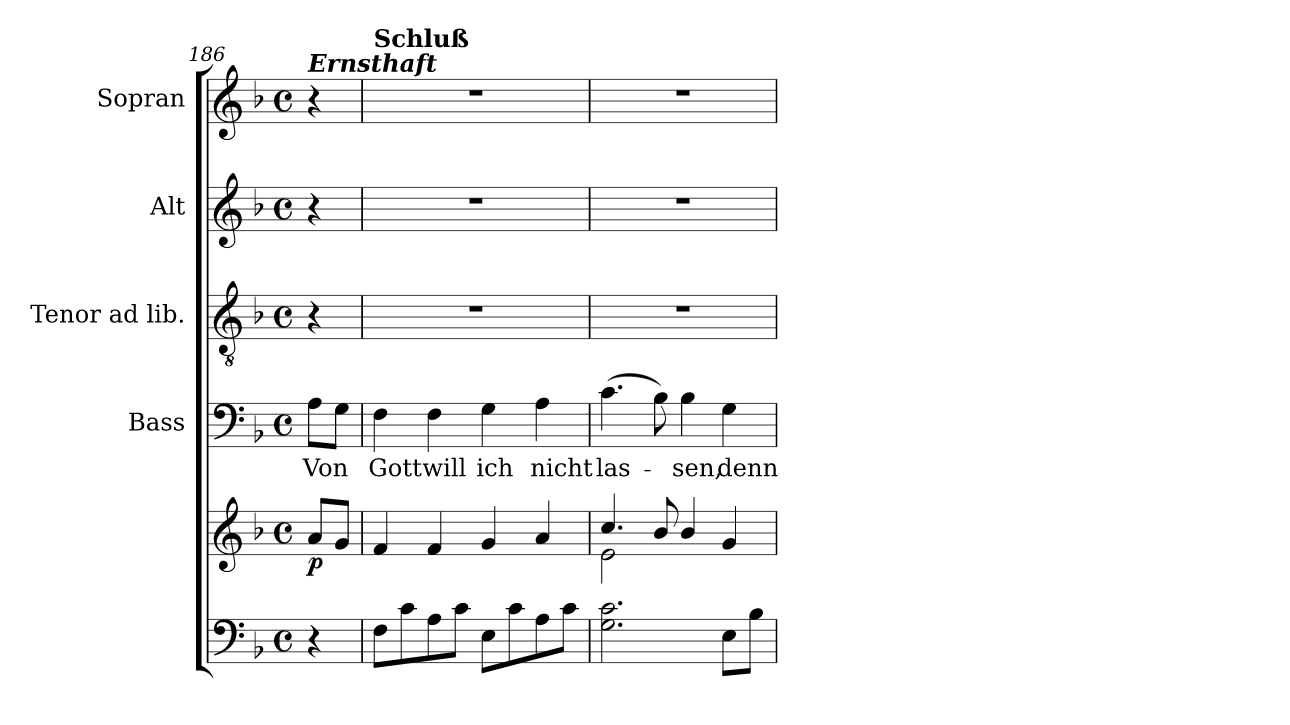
**kern	**kern	**dynam	**kern	**text	**kern	**kern	**kern
*part5	*part5	*part5	*part4	*part4	*part3	*part2	*part1
*staff6	*staff5	*staff5/6	*staff4	*staff4	*staff3	*staff2	*staff1
*	*	*	*I"Bass	*	*I"Tenor ad lib.	*I"Alt	*I"Sopran
*	*	*	*I'B.	*	*I'T.	*I'A.	*I'S.
!!LO:PB:g=z
*clefF4	*clefG2	*	*clefF4	*	*clefGv2	*clefG2	*clefG2
*k[b-]	*k[b-]	*	*k[b-]	*	*k[b-]	*k[b-]	*k[b-]
*F:	*F:	*	*F:	*	*F:	*F:	*F:
*M4/4	*M4/4	*	*M4/4	*	*M4/4	*M4/4	*M4/4
*met(c)	*met(c)	*	*met(c)	*	*met(c)	*met(c)	*met(c)
=186	=186	=186	=186	=186	=186	=186	=186
!	!	!	!	!	!	!	!LO:TX:a:Bi:t=Ernsthaft
!	!	!LO:DY:b	!	!LO:LY:b	!	!	!
4r	8a/L	p	8A\L	Von	4r	4r	4r
.	8g/J	.	8G\J	.	.	.	.
=187	=187	=187	=187	=187	=187	=187	=187
!	!	!	!	!	!	!	!LO:TX:a:B:t=Schluß
!	!	!	!	!LO:LY:b	!	!	!
8F\L	4f/	.	4F\	Gott	1r	1r	1r
8c\	.	.	.	.	.	.	.
!	!	!	!	!LO:LY:b	!	!	!
8A\	4f/	.	4F\	will	.	.	.
8c\J	.	.	.	.	.	.	.
!	!	!	!	!LO:LY:b	!	!	!
8E\L	4g/	.	4G\	ich	.	.	.
8c\	.	.	.	.	.	.	.
!	!	!	!	!LO:LY:b	!	!	!
8A\	4a/	.	4A\	nicht	.	.	.
8c\J	.	.	.	.	.	.	.
=188	=188	=188	=188	=188	=188	=188	=188
*	*^	*	*	*	*	*	*
!	!	!	!	!	!LO:LY:b	!	!	!
2.G\ 2.c\	4.cc/	2e\	.	(>4.c\	las-	1r	1r	1r
.	8b-/	.	.	8B-\)	.	.	.	.
!	!	!	!	!	!LO:LY:b	!	!	!
.	4b-/	2ryy	.	4B-\	-sen,	.	.	.
!	!	!	!	!	!LO:LY:b	!	!	!
8E\L	4g/	.	.	4G\	denn	.	.	.
8B-\J	.	.	.	.	.	.	.	.
*	*v	*v	*	*	*	*	*	*
=	=	=	=	=	=	=	=
*-	*-	*-	*-	*-	*-	*-	*-
